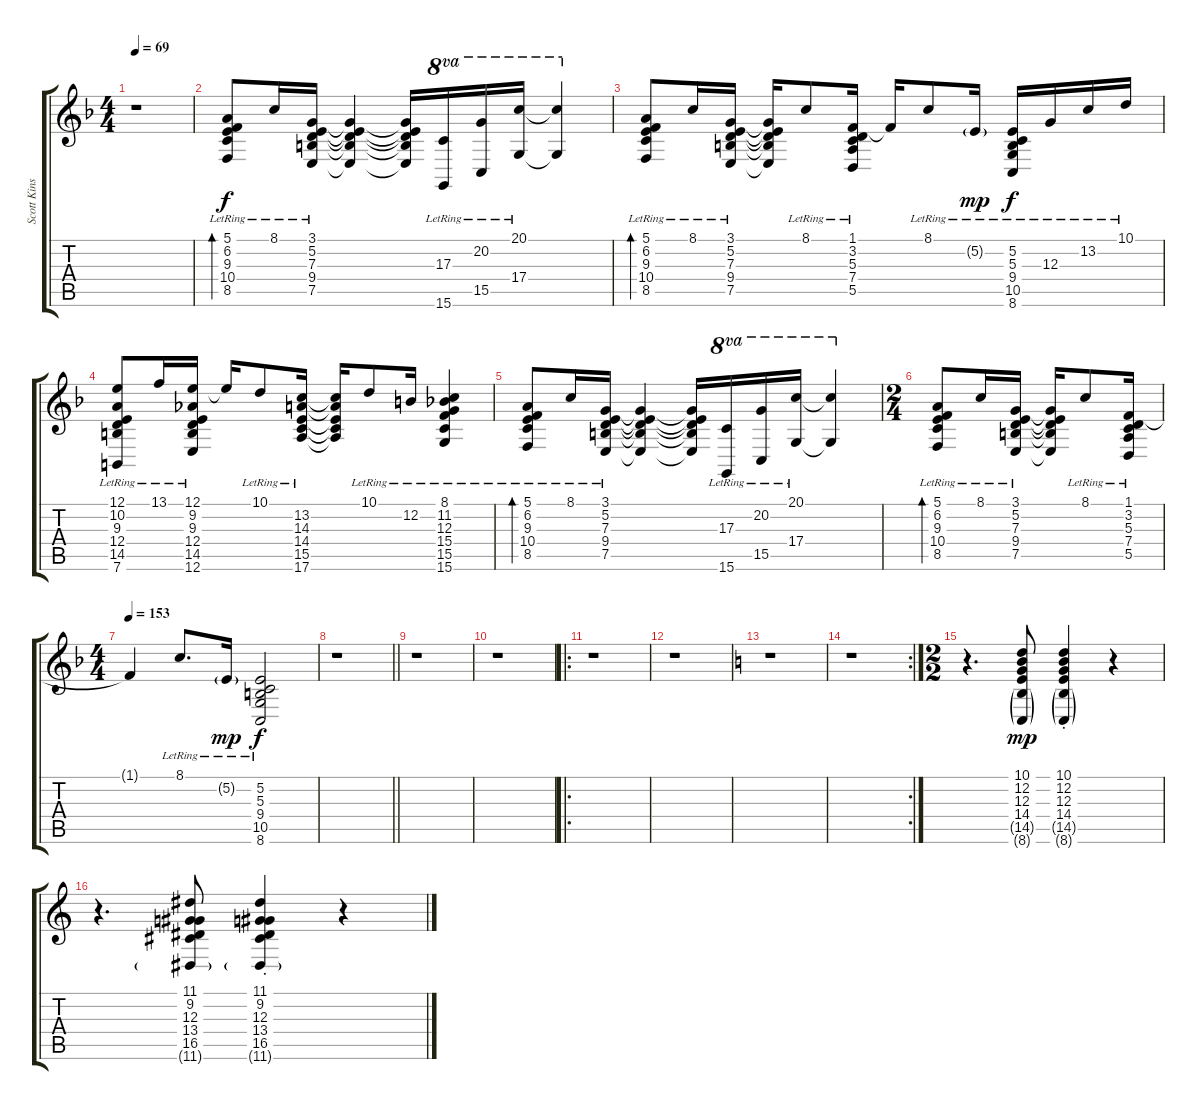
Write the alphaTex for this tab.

\track ("Scott Kinsey - Keyboard #1" "Scott Kins") {instrument electricpiano2}
\staff {score tabs}
\tuning (E4 B3 G3 D3 A2 E2) {hide}
\ts (4 4)
\tempo 69
\clef g2
\ks f
r.1{dy f instrument electricpiano2} |
(5.1{lr} 6.2{lr} 9.3{lr} 10.4{lr} 8.5{lr}).8{bd 30} 8.1{lr}.16 (3.1{lr} 5.2{lr} 7.3{lr} 9.4{lr} 7.5{lr}).16 (3.1{t} 5.2{t} 7.3{t} 9.4{t} 7.5{t}).4 (3.1{t} 5.2{t} 7.3{t} 9.4{t} 7.5{t}).16 (17.3{lr} 15.6{lr}).16{ot 8va} (20.2{lr} 15.5{lr}).16{ot 8va} (20.1{lr} 17.4{lr}).16{ot 8va} (20.1{t} 17.4{t}).4{ot 8va} |
(5.1{lr} 6.2{lr} 9.3{lr} 10.4{lr} 8.5{lr}).8{bd 30} 8.1{lr}.16 (3.1{lr} 5.2{lr} 7.3{lr} 9.4{lr} 7.5{lr}).16 (3.1{t} 5.2{t} 7.3{t} 9.4{t} 7.5{t}).16 8.1{lr}.8 (1.1{lr} 3.2{lr} 5.3{lr} 7.4{lr} 5.5{lr}).16 1.1{t}.16 8.1{lr}.8 5.2{g lr}.16{dy mp} (5.2{lr} 5.3{lr} 9.4{lr} 10.5{lr} 8.6{lr}).16{dy f} 12.3{lr}.16 13.2{lr}.16 10.1{lr}.16 |
(12.1{lr} 10.2{lr} 9.3{lr} 12.4{lr} 14.5{lr} 7.6{lr}).8 13.1{lr}.16 (12.1{lr} 9.2{lr} 9.3{lr} 12.4{lr} 14.5{lr} 12.6{lr}).16 12.1{t}.16 10.1{lr}.8 (13.2{lr} 14.3{lr} 14.4{lr} 15.5{lr} 17.6{lr}).16 (13.2{t} 14.3{t} 14.4{t} 15.5{t} 17.6{t}).16 10.1{lr}.8 12.2{lr}.16 (8.1{lr} 11.2{lr} 12.3{lr} 15.4{lr} 15.5{lr} 15.6{lr}).4 |
(5.1{lr} 6.2{lr} 9.3{lr} 10.4{lr} 8.5{lr}).8{bd 30} 8.1{lr}.16 (3.1{lr} 5.2{lr} 7.3{lr} 9.4{lr} 7.5{lr}).16 (3.1{t} 5.2{t} 7.3{t} 9.4{t} 7.5{t}).4 (3.1{t} 5.2{t} 7.3{t} 9.4{t} 7.5{t}).16 (17.3{lr} 15.6{lr}).16{ot 8va} (20.2{lr} 15.5{lr}).16{ot 8va} (20.1{lr} 17.4{lr}).16{ot 8va} (20.1{t} 17.4{t}).4{ot 8va} |
\ts (2 4)
(5.1{lr} 6.2{lr} 9.3{lr} 10.4{lr} 8.5{lr}).8{bd 30} 8.1{lr}.16 (3.1{lr} 5.2{lr} 7.3{lr} 9.4{lr} 7.5{lr}).16 (3.1{t} 5.2{t} 7.3{t} 9.4{t} 7.5{t}).16 8.1{lr}.8 (1.1{lr} 3.2{lr} 5.3{lr} 7.4{lr} 5.5{lr}).16 |
\ts (4 4)
\tempo 153
1.1{t}.4 8.1{lr}.8{d} 5.2{g lr}.16{dy mp} (5.2{lr} 5.3{lr} 9.4{lr} 10.5{lr} 8.6{lr}).2{dy f} |
\barLineRight lightlight
r.1 |
r.1 |
r.1 |
\ro
r.1 |
r.1 |
\ks c
r.1 |
\rc 2
r.1 |
\ts (2 2)
r.4{d} (10.1 12.2 12.3 14.4 14.5{g} 8.6{g}).8{dy mp} (10.1{st} 12.2{st} 12.3{st} 14.4{st} 14.5{g st} 8.6{g st}).4 r.4 |
r.4{d} (11.1 9.2 12.3 13.4 16.5 11.6{g}).8 (11.1{st} 9.2{st} 12.3{st} 13.4{st} 16.5{st} 11.6{g st}).4 r.4
